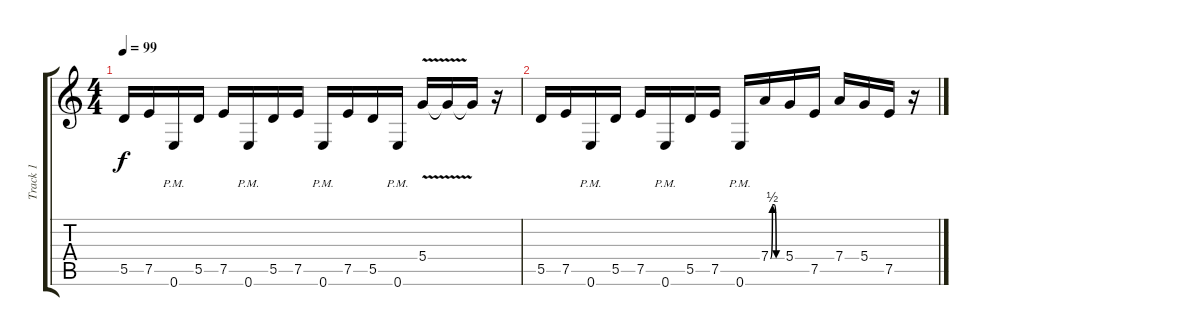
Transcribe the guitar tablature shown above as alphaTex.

\track ("Track 1" "Track 1") {instrument overdrivenguitar}
\staff {score tabs}
\tuning (E4 B3 G3 D3 A2 E2) {hide}
\ts (4 4)
\tempo 99
\clef g2
\ks c
5.5.16{dy f instrument overdrivenguitar} 7.5.16 0.6{pm}.16 5.5.16 7.5.16 0.6{pm}.16 5.5.16 7.5.16 0.6{pm}.16 7.5.16 5.5.16 0.6{pm}.16 5.4{v}.16 5.4{t}.16 5.4{t}.16 r.16 |
5.5.16{instrument overdrivenguitar} 7.5.16 0.6{pm}.16 5.5.16 7.5.16 0.6{pm}.16 5.5.16 7.5.16 0.6{pm}.16 7.4{be (custom 0 0 10 2 20 2 30 0 60 0)}.16 5.4.16 7.5.16 7.4.16 5.4.16 7.5.16 r.16
